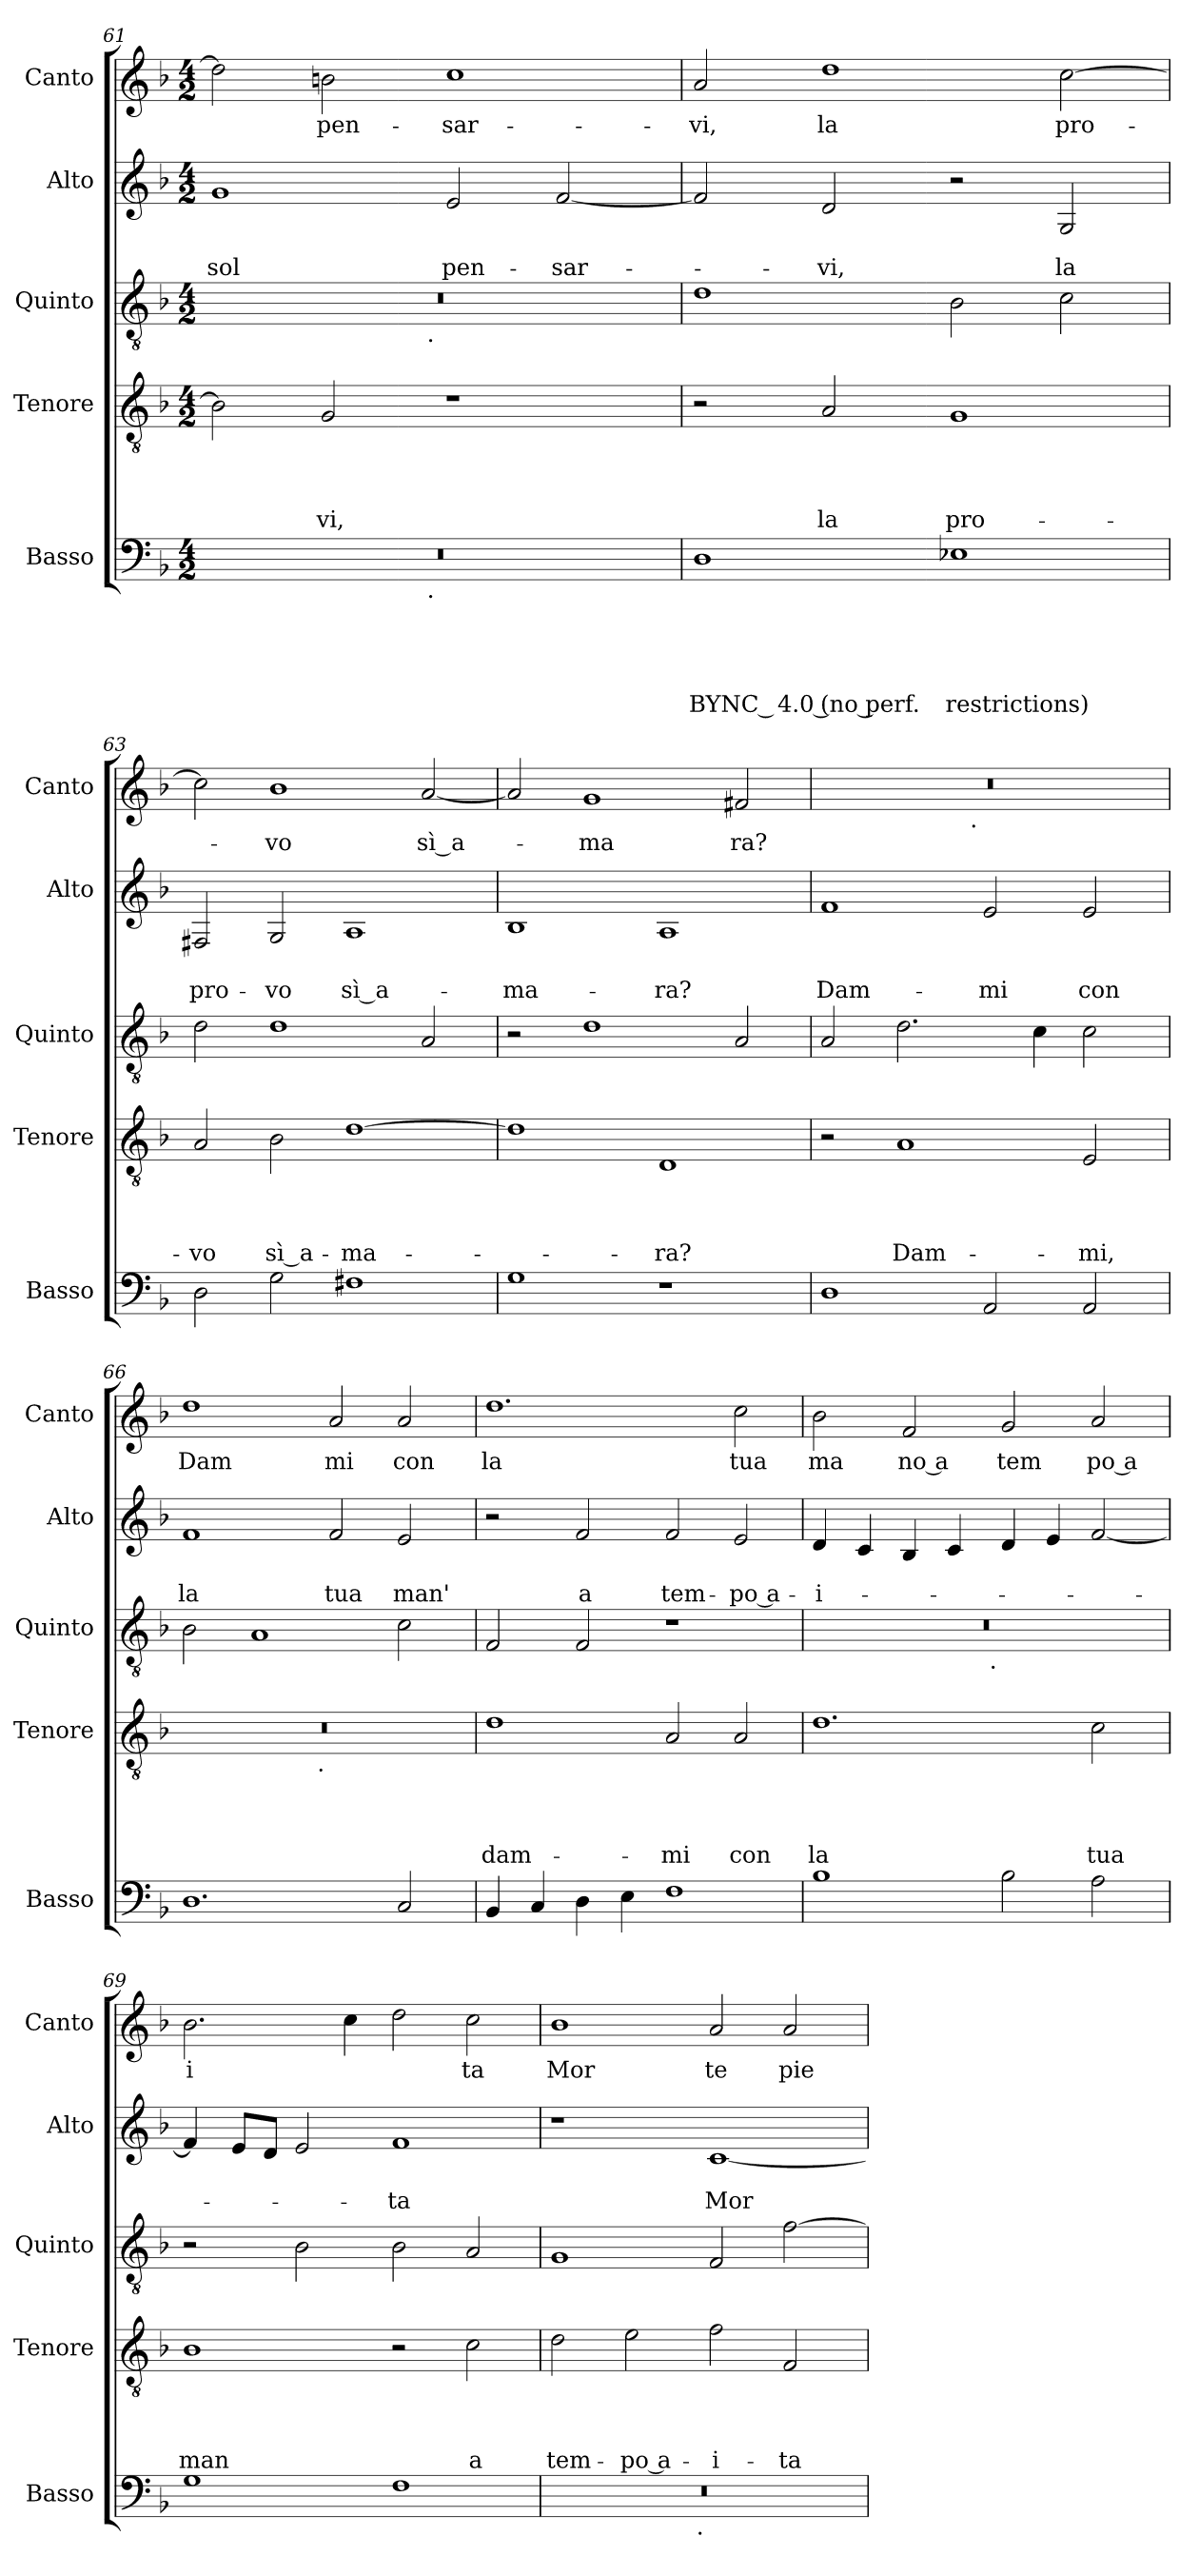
**kern	**text	**text	**text	**text	**text	**kern	**text	**text	**text	**text	**kern	**kern	**text	**text	**kern	**text
*part5	*part5	*part5	*part5	*part5	*part5	*part4	*part4	*part4	*part4	*part4	*part3	*part2	*part2	*part2	*part1	*part1
*staff5	*staff5	*staff5	*staff5	*staff5	*staff5	*staff4	*staff4	*staff4	*staff4	*staff4	*staff3	*staff2	*staff2	*staff2	*staff1	*staff1
*I"Basso	*	*	*	*	*	*I"Tenore	*	*	*	*	*I"Quinto	*I"Alto	*	*	*I"Canto	*
*I'Basso	*	*	*	*	*	*I'Tenore	*	*	*	*	*I'Quinto	*I'Alto	*	*	*I'Canto	*
*clefF4	*	*	*	*	*	*clefGv2	*	*	*	*	*clefGv2	*clefG2	*	*	*clefG2	*
*k[b-]	*	*	*	*	*	*k[b-]	*	*	*	*	*k[b-]	*k[b-]	*	*	*k[b-]	*
*F:	*	*	*	*	*	*F:	*	*	*	*	*F:	*F:	*	*	*F:	*
*M4/2	*	*	*	*	*	*M4/2	*	*	*	*	*M4/2	*M4/2	*	*	*M4/2	*
=61	=61	=61	=61	=61	=61	=61	=61	=61	=61	=61	=61	=61	=61	=61	=61	=61
!	!	!	!	!	!	!	!	!	!	!	!	!	!	!LO:LY:b	!	!
*^	*	*	*	*	*	*	*	*	*	*	*^	*	*	*	*	*
0r	2ryy	.	.	.	.	.	2B-\]	.	.	.	.	0r	2ryy	1g	.	sol	2dd\]	.
!	!	!	!	!	!	!	!	!	!	!	!LO:LY:b	!	!	!	!	!	!	!LO:LY:b
.	4...ryy	.	.	.	.	.	2G/	.	.	.	-vi,	.	4...ryy	.	.	.	2bn\	pen-
!	!	!	!	!	!	!	!	!	!	!	!	!	!LO:TX:b:t=.	!	!	!	!	!
!	!LO:TX:b:t=.	!	!	!	!	!	!	!	!	!	!	!	!	!	!	!	!	!
.	1ryy	.	.	.	.	.	.	.	.	.	.	.	1ryy	.	.	.	.	.
!	!	!	!	!	!	!	!	!	!	!	!	!	!	!	!	!LO:LY:b	!	!LO:LY:b
.	.	.	.	.	.	.	1r	.	.	.	.	.	.	2e/	.	pen-	1cc	-sar-
!	!	!	!	!	!	!	!	!	!	!	!	!	!	!	!	!LO:LY:b	!	!
.	.	.	.	.	.	.	.	.	.	.	.	.	.	[<2f/	.	-sar-	.	.
.	32ryy	.	.	.	.	.	.	.	.	.	.	.	32ryy	.	.	.	.	.
=62	=62	=62	=62	=62	=62	=62	=62	=62	=62	=62	=62	=62	=62	=62	=62	=62	=62	=62
!	!	!	!	!	!	!LO:LY:b:rj	!	!	!	!	!	!	!	!	!	!	!	!LO:LY:b
*v	*v	*	*	*	*	*	*	*	*	*	*	*v	*v	*	*	*	*	*
1D	.	.	.	.	BY­NC 4.0 (no perf.	2r	.	.	.	.	1d	2f/]	.	.	2a/	-vi,
!	!	!	!	!	!	!	!	!	!	!LO:LY:b	!	!	!	!LO:LY:b	!	!LO:LY:b
.	.	.	.	.	.	2A/	.	.	.	la	.	2d/	.	-vi,	1dd	la
!	!	!	!	!	!LO:LY:b	!	!	!	!	!LO:LY:b	!	!	!	!	!	!
1E-X	.	.	.	.	restrictions)	1G	.	.	.	pro-	2B-\	2r	.	.	.	.
!	!	!	!	!	!	!	!	!	!	!	!	!	!	!LO:LY:b	!	!LO:LY:b
.	.	.	.	.	.	.	.	.	.	.	2c\	2G/	.	la	[>2cc\	pro-
=63	=63	=63	=63	=63	=63	=63	=63	=63	=63	=63	=63	=63	=63	=63	=63	=63
!	!	!	!	!	!	!	!	!	!	!LO:LY:b	!	!	!	!LO:LY:b	!	!
2D\	.	.	.	.	.	2A/	.	.	.	-vo	2d\	2F#X/	.	pro-	2cc\]	.
!	!	!	!	!	!	!	!	!	!	!LO:LY:b:rj	!	!	!	!LO:LY:b	!	!LO:LY:b
2G\	.	.	.	.	.	2B-\	.	.	.	sì a-	1d	2G/	.	-vo	1b-	-vo
!	!	!	!	!	!	!	!	!	!	!LO:LY:b	!	!	!	!LO:LY:b:rj	!	!
1F#X	.	.	.	.	.	[>1d	.	.	.	-ma-	.	(<1A	.	sì a-	.	.
!	!	!	!	!	!	!	!	!	!	!	!	!	!	!	!	!LO:LY:b
.	.	.	.	.	.	.	.	.	.	.	2A/	.	.	.	[>2a/	sì a-
!!LO:PB:g=z
=64	=64	=64	=64	=64	=64	=64	=64	=64	=64	=64	=64	=64	=64	=64	=64	=64
!	!	!	!	!	!	!	!	!	!	!	!	!	!	!LO:LY:b	!	!
1G	.	.	.	.	.	1d]	.	.	.	.	2r	1B-	.	-ma-	2a/]	.
!	!	!	!	!	!	!	!	!	!	!	!	!	!	!	!	!LO:LY:b
.	.	.	.	.	.	.	.	.	.	.	1d	.	.	.	1g	-ma
!	!	!	!	!	!	!	!	!	!	!LO:LY:b	!	!	!	!LO:LY:b	!	!
1r	.	.	.	.	.	1D	.	.	.	-ra?	.	1A	.	-ra?	.	.
!	!	!	!	!	!	!	!	!	!	!	!	!	!	!	!	!LO:LY:b
.	.	.	.	.	.	.	.	.	.	.	2A/	.	.	.	2f#X/	ra?
=65	=65	=65	=65	=65	=65	=65	=65	=65	=65	=65	=65	=65	=65	=65	=65	=65
!	!	!	!	!	!	!	!	!	!	!	!	!	!	!LO:LY:b	!	!
*	*	*	*	*	*	*	*	*	*	*	*	*	*	*	*^	*
1D	.	.	.	.	.	2r	.	.	.	.	2A/	1f	.	Dam-	0r	2ryy	.
!	!	!	!	!	!	!	!	!	!	!LO:LY:b	!	!	!	!	!	!	!
.	.	.	.	.	.	1A	.	.	.	Dam-	2.d\	.	.	.	.	4...ryy	.
!	!	!	!	!	!	!	!	!	!	!	!	!	!	!	!	!LO:TX:b:t=.	!
.	.	.	.	.	.	.	.	.	.	.	.	.	.	.	.	1ryy	.
!	!	!	!	!	!	!	!	!	!	!	!	!	!	!LO:LY:b	!	!	!
2AA/	.	.	.	.	.	.	.	.	.	.	.	2e/	.	-mi	.	.	.
.	.	.	.	.	.	.	.	.	.	.	4c\	.	.	.	.	.	.
!	!	!	!	!	!	!	!	!	!	!LO:LY:b	!	!	!	!LO:LY:b	!	!	!
2AA/	.	.	.	.	.	2E/	.	.	.	-mi,	2c\	2e/	.	con	.	.	.
.	.	.	.	.	.	.	.	.	.	.	.	.	.	.	.	32ryy	.
=66	=66	=66	=66	=66	=66	=66	=66	=66	=66	=66	=66	=66	=66	=66	=66	=66	=66
!	!	!	!	!	!	!	!	!	!	!	!	!	!	!LO:LY:b	!	!	!LO:LY:b
*	*	*	*	*	*	*^	*	*	*	*	*	*	*	*	*v	*v	*
1.D	.	.	.	.	.	0r	2ryy	.	.	.	.	2B-\	1f	.	la	1dd	Dam
.	.	.	.	.	.	.	4...ryy	.	.	.	.	1A	.	.	.	.	.
!	!	!	!	!	!	!	!LO:TX:b:t=.	!	!	!	!	!	!	!	!	!	!
.	.	.	.	.	.	.	1ryy	.	.	.	.	.	.	.	.	.	.
!	!	!	!	!	!	!	!	!	!	!	!	!	!	!	!LO:LY:b	!	!LO:LY:b
.	.	.	.	.	.	.	.	.	.	.	.	.	2f/	.	tua	2a/	mi
!	!	!	!	!	!	!	!	!	!	!	!	!	!	!	!LO:LY:b	!	!LO:LY:b
2C/	.	.	.	.	.	.	.	.	.	.	.	2c\	2e/	.	man'	2a/	con
.	.	.	.	.	.	.	32ryy	.	.	.	.	.	.	.	.	.	.
=67	=67	=67	=67	=67	=67	=67	=67	=67	=67	=67	=67	=67	=67	=67	=67	=67	=67
!	!	!	!	!	!	!	!	!	!	!	!LO:LY:b	!	!	!	!	!	!LO:LY:b
*	*	*	*	*	*	*v	*v	*	*	*	*	*	*	*	*	*	*
4BB-/	.	.	.	.	.	1d	.	.	.	dam-	2F/	2r	.	.	1.dd	la
4C/	.	.	.	.	.	.	.	.	.	.	.	.	.	.	.	.
!	!	!	!	!	!	!	!	!	!	!	!	!	!	!LO:LY:b	!	!
4D\	.	.	.	.	.	.	.	.	.	.	2F/	2f/	.	a	.	.
4E\	.	.	.	.	.	.	.	.	.	.	.	.	.	.	.	.
!	!	!	!	!	!	!	!	!	!	!LO:LY:b	!	!	!	!LO:LY:b	!	!
1F	.	.	.	.	.	2A/	.	.	.	-mi	1r	2f/	.	tem-	.	.
!	!	!	!	!	!	!	!	!	!	!LO:LY:b	!	!	!	!LO:LY:b:rj	!	!LO:LY:b
.	.	.	.	.	.	2A/	.	.	.	con	.	2e/	.	-po a-	2cc\	tua
=68	=68	=68	=68	=68	=68	=68	=68	=68	=68	=68	=68	=68	=68	=68	=68	=68
!	!	!	!	!	!	!	!	!	!	!LO:LY:b	!	!	!	!LO:LY:b:rj	!	!LO:LY:b
*	*	*	*	*	*	*	*	*	*	*	*^	*	*	*	*	*
1B-	.	.	.	.	.	1.d	.	.	.	la	0r	2ryy	4d/	.	-i-	2b-\	ma
.	.	.	.	.	.	.	.	.	.	.	.	.	4c/	.	.	.	.
!	!	!	!	!	!	!	!	!	!	!	!	!	!	!	!	!	!LO:LY:b:rj
.	.	.	.	.	.	.	.	.	.	.	.	4...ryy	4B-/	.	.	2f/	no a
.	.	.	.	.	.	.	.	.	.	.	.	.	4c/	.	.	.	.
!	!	!	!	!	!	!	!	!	!	!	!	!LO:TX:b:t=.	!	!	!	!	!
.	.	.	.	.	.	.	.	.	.	.	.	1ryy	.	.	.	.	.
!	!	!	!	!	!	!	!	!	!	!	!	!	!	!	!	!	!LO:LY:b
2B-\	.	.	.	.	.	.	.	.	.	.	.	.	4d/	.	.	2g/	tem
.	.	.	.	.	.	.	.	.	.	.	.	.	4e/	.	.	.	.
!	!	!	!	!	!	!	!	!	!	!LO:LY:b	!	!	!	!	!	!	!LO:LY:b:rj
2A\	.	.	.	.	.	2c\	.	.	.	tua	.	.	[<2f/	.	.	2a/	po a
.	.	.	.	.	.	.	.	.	.	.	.	32ryy	.	.	.	.	.
=69	=69	=69	=69	=69	=69	=69	=69	=69	=69	=69	=69	=69	=69	=69	=69	=69	=69
!	!	!	!	!	!	!	!	!	!	!LO:LY:b	!	!	!	!	!	!	!LO:LY:b:rj
*	*	*	*	*	*	*	*	*	*	*	*v	*v	*	*	*	*	*
1G	.	.	.	.	.	1B-	.	.	.	man	2r	4f/]	.	.	2.b-\	i
.	.	.	.	.	.	.	.	.	.	.	.	8e/L	.	.	.	.
.	.	.	.	.	.	.	.	.	.	.	.	8d/J	.	.	.	.
.	.	.	.	.	.	.	.	.	.	.	2B-\	2e/	.	.	.	.
.	.	.	.	.	.	.	.	.	.	.	.	.	.	.	4cc\	.
!	!	!	!	!	!	!	!	!	!	!	!	!	!	!LO:LY:b	!	!
1F	.	.	.	.	.	2r	.	.	.	.	2B-\	1f	.	-ta	2dd\	.
!	!	!	!	!	!	!	!	!	!	!LO:LY:b	!	!	!	!	!	!LO:LY:b
.	.	.	.	.	.	2c\	.	.	.	a	2A/	.	.	.	2cc\	ta
=70	=70	=70	=70	=70	=70	=70	=70	=70	=70	=70	=70	=70	=70	=70	=70	=70
!	!	!	!	!	!	!	!	!	!	!LO:LY:b	!	!	!	!	!	!LO:LY:b
*^	*	*	*	*	*	*	*	*	*	*	*	*	*	*	*	*
0r	2ryy	.	.	.	.	.	2d\	.	.	.	tem-	1G	1r	.	.	1b-	Mor
!	!	!	!	!	!	!	!	!	!	!	!LO:LY:b:rj	!	!	!	!	!	!
.	4...ryy	.	.	.	.	.	2e\	.	.	.	-po a-	.	.	.	.	.	.
!	!LO:TX:b:t=.	!	!	!	!	!	!	!	!	!	!	!	!	!	!	!	!
.	1ryy	.	.	.	.	.	.	.	.	.	.	.	.	.	.	.	.
!	!	!	!	!	!	!	!	!	!	!	!LO:LY:b	!	!	!	!LO:LY:b	!	!LO:LY:b
.	.	.	.	.	.	.	2f\)	.	.	.	-i-	2F/	[<1c	.	Mor-	2a/	te
!	!	!	!	!	!	!	!	!	!	!	!LO:LY:b	!	!	!	!	!	!LO:LY:b
.	.	.	.	.	.	.	2F/	.	.	.	-ta	[>2f\	.	.	.	2a/	pie
.	32ryy	.	.	.	.	.	.	.	.	.	.	.	.	.	.	.	.
*v	*v	*	*	*	*	*	*	*	*	*	*	*	*	*	*	*	*
=	=	=	=	=	=	=	=	=	=	=	=	=	=	=	=	=
*-	*-	*-	*-	*-	*-	*-	*-	*-	*-	*-	*-	*-	*-	*-	*-	*-
